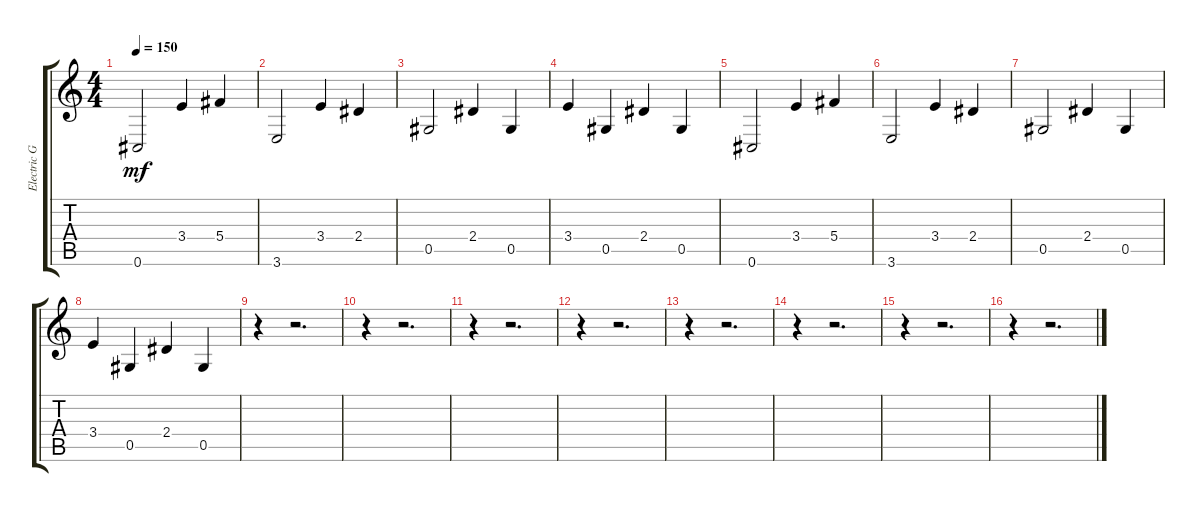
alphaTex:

\track ("Electric Guitar" "Electric G") {instrument electricguitarclean}
\staff {score tabs}
\tuning (Eb4 Bb3 Gb3 Db3 Ab2 Db2) {hide}
\ts (4 4)
\tempo 150
\clef g2
\ks c
0.6.2{dy mf} 3.4.4 5.4.4 |
3.6.2 3.4.4 2.4.4 |
0.5.2 2.4.4 0.5.4 |
3.4.4 0.5.4 2.4.4 0.5.4 |
0.6.2 3.4.4 5.4.4 |
3.6.2 3.4.4 2.4.4 |
0.5.2 2.4.4 0.5.4 |
3.4.4 0.5.4 2.4.4 0.5.4 |
r.4 r.2{d} |
r.4 r.2{d} |
r.4 r.2{d} |
r.4 r.2{d} |
r.4 r.2{d} |
r.4 r.2{d} |
r.4 r.2{d} |
r.4 r.2{d}
